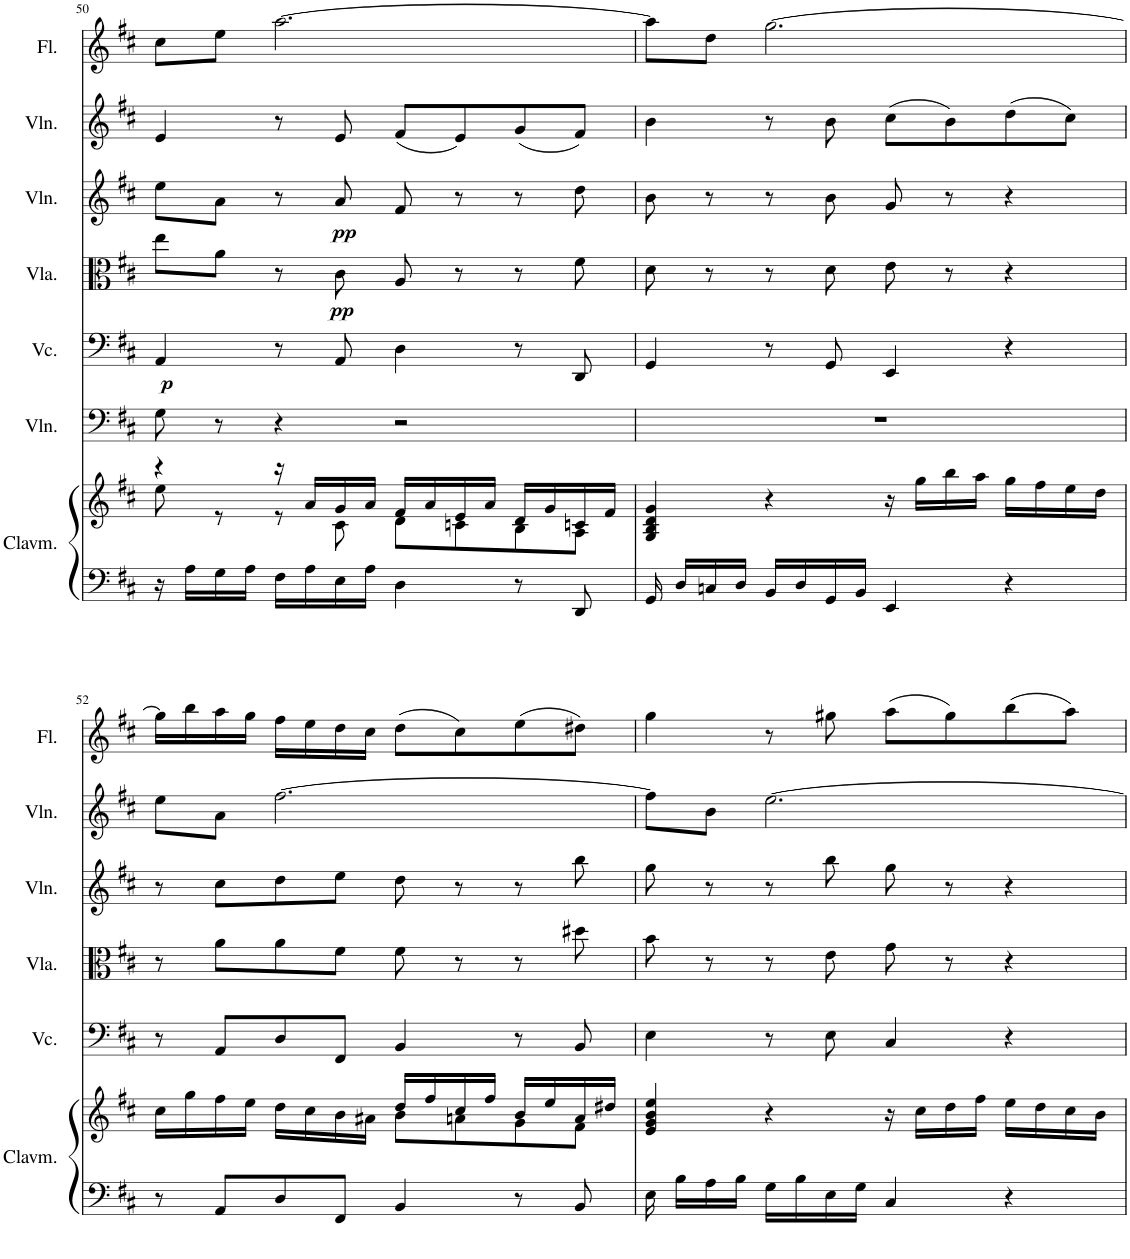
**kern	**kern	**kern	**kern	**dynam	**kern	**dynam	**kern	**dynam	**kern	**kern
*part7	*part7	*part6	*part5	*part5	*part4	*part4	*part3	*part3	*part2	*part1
*staff8	*staff7	*staff6	*staff5	*staff5	*staff4	*staff4	*staff3	*staff3	*staff2	*staff1
*I"Clavicémbalo	*	*I"Violón	*I"Violonchelo	*	*I"Viola	*	*I"Violín	*	*I"Violín	*I"Flauta
*I'Clavm.	*	*I'Vln.	*I'Vc.	*	*I'Vla.	*	*I'Vln.	*	*I'Vln.	*I'Fl.
!!LO:PB:g=z
*clefF4	*clefG2	*clefF4	*clefF4	*	*clefC3	*	*clefG2	*	*clefG2	*clefG2
*	*	*ITrd7c12	*	*	*	*	*	*	*	*
*k[f#c#]	*k[f#c#]	*k[f#c#]	*k[f#c#]	*	*k[f#c#]	*	*k[f#c#]	*	*k[f#c#]	*k[f#c#]
*M2/2	*M2/2	*M2/2	*M2/2	*	*M2/2	*	*M2/2	*	*M2/2	*M2/2
*met(c|)	*met(c|)	*met(c|)	*met(c|)	*	*met(c|)	*	*met(c|)	*	*met(c|)	*met(c|)
=50	=50	=50	=50	=50	=50	=50	=50	=50	=50	=50
*	*^	*	*	*	*	*	*	*	*	*
!	!	!	!	!	!LO:DY:b	!	!	!	!	!	!
16r	4r	8ee\	8G\	4AA/	p	8ee\L	.	8ee\L	.	4e/	8cc#\L
16A\LL	.	.	.	.	.	.	.	.	.	.	.
16G\	.	8r	8r	.	.	8a\J	.	8a\J	.	.	8ee\J
16A\JJ	.	.	.	.	.	.	.	.	.	.	.
16F#\LL	16r	8r	4r	8r	.	8r	.	8r	.	8r	[2.aa\
16A\	16a/LL	.	.	.	.	.	.	.	.	.	.
!	!	!	!	!	!	!	!LO:DY:b	!	!LO:DY:b	!	!
16E\	16g/	8c#\	.	8AA/	.	8c#\	pp	8a/	pp	8e/	.
16A\JJ	16a/JJ	.	.	.	.	.	.	.	.	.	.
4D\	16f#/LL	8d\L	2r	4D\	.	8A/	.	8f#/	.	(8f#/L	.
.	16a/	.	.	.	.	.	.	.	.	.	.
.	16e/	8cn\	.	.	.	8r	.	8r	.	8e/)	.
.	16a/JJ	.	.	.	.	.	.	.	.	.	.
8r	16d/LL	8B\	.	8r	.	8r	.	8r	.	(8g/	.
.	16g/	.	.	.	.	.	.	.	.	.	.
8DD/	16cn/	8A\J	.	8DD/	.	8f#\	.	8dd\	.	8f#/J)	.
.	16f#/JJ	.	.	.	.	.	.	.	.	.	.
*	*v	*v	*	*	*	*	*	*	*	*	*
=51	=51	=51	=51	=51	=51	=51	=51	=51	=51	=51
16GG/	4G/ 4B/ 4d/ 4g/	1r	4GG/	.	8d\	.	8b\	.	4b\	8aa\L]
16D/LL	.	.	.	.	.	.	.	.	.	.
16Cn/	.	.	.	.	8r	.	8r	.	.	8dd\J
16D/JJ	.	.	.	.	.	.	.	.	.	.
16BB/LL	4r	.	8r	.	8r	.	8r	.	8r	[2.gg\
16D/	.	.	.	.	.	.	.	.	.	.
16GG/	.	.	8GG/	.	8d\	.	8b\	.	8b\	.
16BB/JJ	.	.	.	.	.	.	.	.	.	.
4EE/	16r	.	4EE/	.	8e\	.	8g/	.	(8cc#\L	.
.	16gg\LL	.	.	.	.	.	.	.	.	.
.	16bb\	.	.	.	8r	.	8r	.	8b\)	.
.	16aa\JJ	.	.	.	.	.	.	.	.	.
4r	16gg\LL	.	4r	.	4r	.	4r	.	(8dd\	.
.	16ff#\	.	.	.	.	.	.	.	.	.
.	16ee\	.	.	.	.	.	.	.	8cc#\J)	.
.	16dd\JJ	.	.	.	.	.	.	.	.	.
!!LO:LB:g=z
=52	=52	=52	=52	=52	=52	=52	=52	=52	=52	=52
*	*^	*	*	*	*	*	*	*	*	*
8r	16cc#\LL	2ryy	1r	8r	.	8r	.	8r	.	8ee\L	16gg\LL]
.	16gg\	.	.	.	.	.	.	.	.	.	16bb\
8AA/L	16ff#\	.	.	8AA/L	.	8a\L	.	8cc#\L	.	8a\J	16aa\
.	16ee\JJ	.	.	.	.	.	.	.	.	.	16gg\JJ
8D/	16dd\LL	.	.	8D/	.	8a\	.	8dd\	.	[2.ff#\	16ff#\LL
.	16cc#\	.	.	.	.	.	.	.	.	.	16ee\
8FF#/J	16b\	.	.	8FF#/J	.	8f#\J	.	8ee\J	.	.	16dd\
.	16a#X\JJ	.	.	.	.	.	.	.	.	.	16cc#\JJ
4BB/	16dd/LL	8b\L	.	4BB/	.	8f#\	.	8dd\	.	.	(8dd\L
.	16ff#/	.	.	.	.	.	.	.	.	.	.
.	16cc#/	8an\	.	.	.	8r	.	8r	.	.	8cc#\)
.	16ff#/JJ	.	.	.	.	.	.	.	.	.	.
8r	16b/LL	8g\	.	8r	.	8r	.	8r	.	.	(8ee\
.	16ee/	.	.	.	.	.	.	.	.	.	.
8BB/	16a/	8f#\J	.	8BB/	.	8dd#X\	.	8bb\	.	.	8dd#X\J)
.	16dd#X/JJ	.	.	.	.	.	.	.	.	.	.
*	*v	*v	*	*	*	*	*	*	*	*	*
=53	=53	=53	=53	=53	=53	=53	=53	=53	=53	=53
16E\	4e/ 4g/ 4b/ 4ee/	1r	4E\	.	8b\	.	8gg\	.	8ff#\L]	4gg\
16B\LL	.	.	.	.	.	.	.	.	.	.
16A\	.	.	.	.	8r	.	8r	.	8b\J	.
16B\JJ	.	.	.	.	.	.	.	.	.	.
16G\LL	4r	.	8r	.	8r	.	8r	.	[2.ee\	8r
16B\	.	.	.	.	.	.	.	.	.	.
16E\	.	.	8E\	.	8e\	.	8bb\	.	.	8gg#X\
16G\JJ	.	.	.	.	.	.	.	.	.	.
4C#/	16r	.	4C#/	.	8g\	.	8gg\	.	.	(8aa\L
.	16cc#\LL	.	.	.	.	.	.	.	.	.
.	16dd\	.	.	.	8r	.	8r	.	.	8gg#\)
.	16ff#\JJ	.	.	.	.	.	.	.	.	.
4r	16ee\LL	.	4r	.	4r	.	4r	.	.	(8bb\
.	16dd\	.	.	.	.	.	.	.	.	.
.	16cc#\	.	.	.	.	.	.	.	.	8aa\J)
.	16b\JJ	.	.	.	.	.	.	.	.	.
=	=	=	=	=	=	=	=	=	=	=
*-	*-	*-	*-	*-	*-	*-	*-	*-	*-	*-
